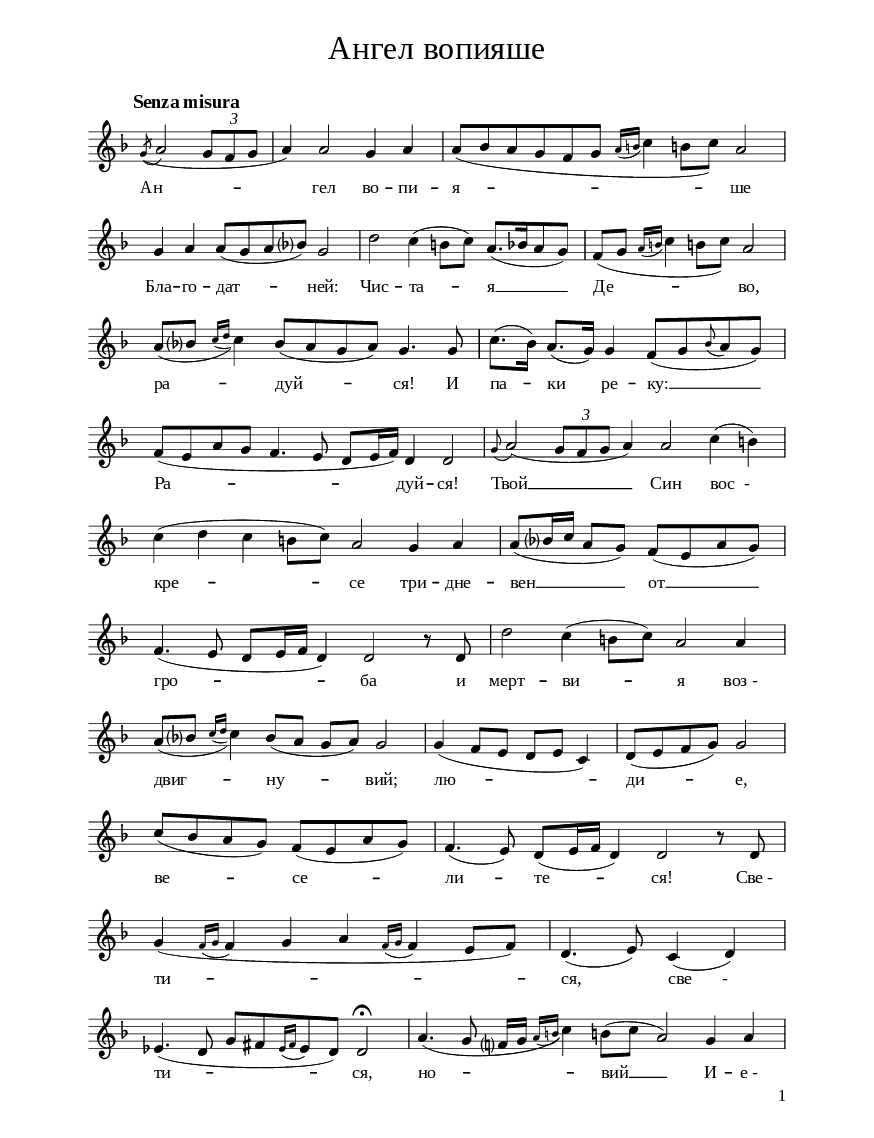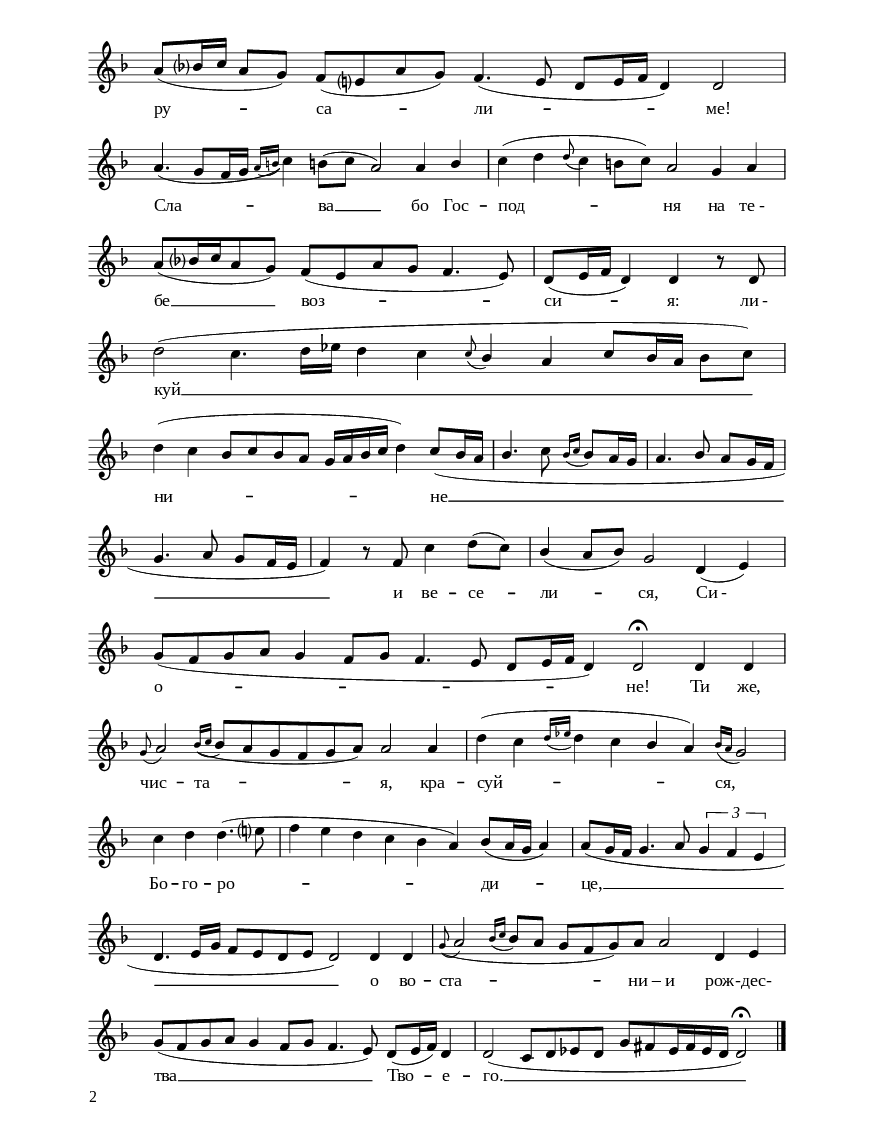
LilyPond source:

\version "2.24.3"

% include paper part and global functions
\include "include/globals.ily"

\bookpart {
  \label #'ref064
  \tocItem \markup "Ангел вопияше"
  \paper {
    print-all-headers = ##t
    print-page-number = ##t
    print-first-page-number = ##t

    % put page numbers on the bottom
    oddHeaderMarkup = \markup ""
    evenHeaderMarkup = \markup ""
    oddFooterMarkup = \markup
    \fill-line {
      ""
      \if \should-print-page-number \fromproperty #'page:page-number-string
    }
    evenFooterMarkup = \markup
    \fill-line {
      \if \should-print-page-number \fromproperty #'page:page-number-string
      ""
    }

    left-margin = 1.5\cm
    right-margin = 1.5\cm
    top-margin = 1.6\cm
    bottom-margin = 1.2\cm
    ragged-bottom = ##t % do not spread the staves to fill the whole vertical space

    % change distance between staves
    system-system-spacing =
    #'((basic-distance . 9.5)
       (minimum-distance . 6)
       (padding . 1)
       (stretchability . 12))
  }
  \score {
    \include "include/score-layout.ily"

    \new Voice \relative c' {
      \clef treble
      \key d \minor
      \tempo "Senza misura"
      \autoBeamOff
      \omit Score.TimeSignature
      \cadenzaOn % allows custom bar lines


      \acciaccatura g'8 (a2 \tuplet 3/2 { g8 [f g] } \bar "|"
      a4) a2 g4 a4 \bar "|"
      \slurDown a8( [bes a g f g] \acciaccatura { a16 [b] } c4 b!8 [c]) a2 \bar "|" \break

      \slurNeutral g4 a a8 ([g a bes?]) g2 \bar "|"
      d'2 c4 (b8 [c]) a8. ([bes16 a8 g]) \bar "|"
      \slurDown f8([ g] \acciaccatura { a16 [b] } c4 b!8[ c]) a2 \bar "|"  \break

      a8( [bes?] \acciaccatura { c16 [d] } c4) bes8( [a g a]) g4. g8 \bar "|"
      \slurNeutral c8.( [bes16]) a8.( [g16]) g4 f8( [g \appoggiatura bes a g]) \bar "|"  \break

      f8( [e a g] f4. e8 d [e16 f]) d4 d2 \bar "|"
      \appoggiatura g8  a2( \tuplet 3/2 { g8 [f g] } a4) a2 c4( b) \bar "|"  \break

      \stemNeutral c4( d  c b!8 [c]) a2 g4 a \bar "|"
      \stemUp a8( [bes?16 c] a8 [g]) f( [e a g]) \bar "|"  \break

      f4.( e8 d[ e16 f] d4) d2 r8 d \bar "|"
      \stemNeutral d'2 c4( b!8[ c]) a2 a4 \bar "|"  \break

      \slurDown a8([bes?] \acciaccatura { c16 [d] } c4) bes8( [a] g [a]) g2 \bar "|"
      g4( f8 [e] d [e] c4) \bar "|"
      d8([ e f g]) g2 \bar "|"  \break

      c8([ bes a g]) f([ e a g]) \bar "|"
      f4.( e8) d([ e16 f] d4) d2 r8 d \bar "|"  \break


      g4( \acciaccatura { f16 [g] } f4 g a \acciaccatura { f16 [g] } f4 e8[  f]) \bar "|"
      d4.( e8) c4( d) \bar "|"  \break

      ees4.( d8 g8[ fis \acciaccatura { ees16 [fis] }  ees8 d]) d2\fermata \bar "|"
      a'4.( g8 f?16[ g] \acciaccatura { a16 [b] } c4) \slurNeutral b!8([ c] a2) g4 a4 \bar "|"  \break

      \stemUp a8([ bes?16 c] a8  [g]) f8([ e? a g]) f4.( e8 d[ e16 f] d4) d2 \bar "|"  \break

      \stemNeutral \slurDown a'4.( g8[ f16 g] \acciaccatura { a16 [b!] } c4) \slurNeutral b!8([ c]  a2)  a4 \stemUp b \bar "|"
      \stemNeutral c4( d \appoggiatura d8 c4 b!8[ c]) a2 g4 a \bar "|"  \break

      a8([ bes?16 c a8 g]) f([ e a g] f4. e8) \bar "|"
      d8([ e16 f] d4) d r8 d \bar "|"  \break

      d'2( c4. d16[ ees] d4 c \appoggiatura c8 \stemUp bes4 a c8[ bes16 a]  \stemNeutral bes8[ c]) \bar "|"  \break

      d4( c \stemUp bes8[ c bes a] g16[ a bes c] \stemNeutral d4) \stemUp \slurDown c8([ bes16 a] \bar "|" \noBreak
      bes4. \stemNeutral c8 \acciaccatura { bes16 [c] } \stemUp bes8[ a16 g]  \bar "|" \noBreak
      a4. bes8 a[ g16 f] \bar "|" \break

      g4. a8 g8[ f16 e] \bar "|"
      f4) r8 f\stemNeutral \slurNeutral c'4 d8([ c])  \bar "|"
      \stemUp bes4( a8[ bes]) g2 d4( e)  \bar "|" \break

      g8([ f g a] g4 f8[ g] f4. e8 d8[ e16 f] d4) d2\fermata d4 d  \bar "|" \break

      \appoggiatura g8 a2 \acciaccatura { bes16([ c] } bes8[ a g f g a]) a2 a4 \bar "|"
      \stemNeutral d4( c \acciaccatura { d16[ ees!]} d4 c \stemUp bes a) \acciaccatura { bes16[ a] } g2 \bar "|" \break

      \stemNeutral c4 d d4.( e?8 \bar "|" \noBreak
      f4 e d c bes a) bes8([ a16 g] a4) \bar "|" \noBreak
      a8([ g16 f] g4. a8 \tuplet 3/2 { g4 f e } \bar "|" \break

      d4. e16[ g] f8[ e d e] d2) d4 d \bar "|" \noBreak
      \appoggiatura g8( a2 \acciaccatura { bes16[ c] } bes8[ a] g8[ f g) a] a2 d,4 e \bar "|" \break

      g8([ f g a] g4 f8[ g] f4. e8) d([ e16 f)] d4 \bar "|" \noBreak
      d2( c8[  d ees! d] g8[ fis! es16 fis  ees d] d2)\fermata \bar "|."
    }

    \addlyrics {
      Ан -- гел во -- пи -- я -- -- -- ше
      Бла -- го -- дат -- ней: Чис -- та -- я __ Де -- во,
      ра -- дуй -- ся! И па -- ки ре -- ку: __
      Ра -- -- дуй -- ся! Твой __ Син "вос  -"
      кре -- -- се три -- дне -- вен __  от __
      гро -- ба и мерт -- ви -- я "воз -"
      двиг -- ну -- вий; лю -- -- ди -- е,
      ве -- се -- ли -- те -- ся! "Све -"
      ти -- -- -- -- -- -- ся, "све       -"
      ти --  -- ся, но -- -- вий __ И -- "е -"
      ру -- -- са -- ли -- -- -- ме!
      Сла -- ва __ бо Гос -- под -- ня на "те -"
      бе __ воз -- -- си -- я: "ли -"
      куй __ ни -- -- не __
      и ве -- се -- ли -- ся, "Си -"
      о -- -- -- -- -- -- не! Ти же,
      чис -- та -- я, кра -- суй -- -- ся,
      Бо -- го -- ро -- -- -- ди -- це, __
      о во -- ста -- "ни – и      " рож -- "-дес-"
      тва __ Тво -- е -- го. __
    }

    \header {
      title = \titleFunc #'ref_desc_1 "Ангел вопияше" "Angel vopijaše"
    }

    \midi{}

  } % score


} % bookpart
